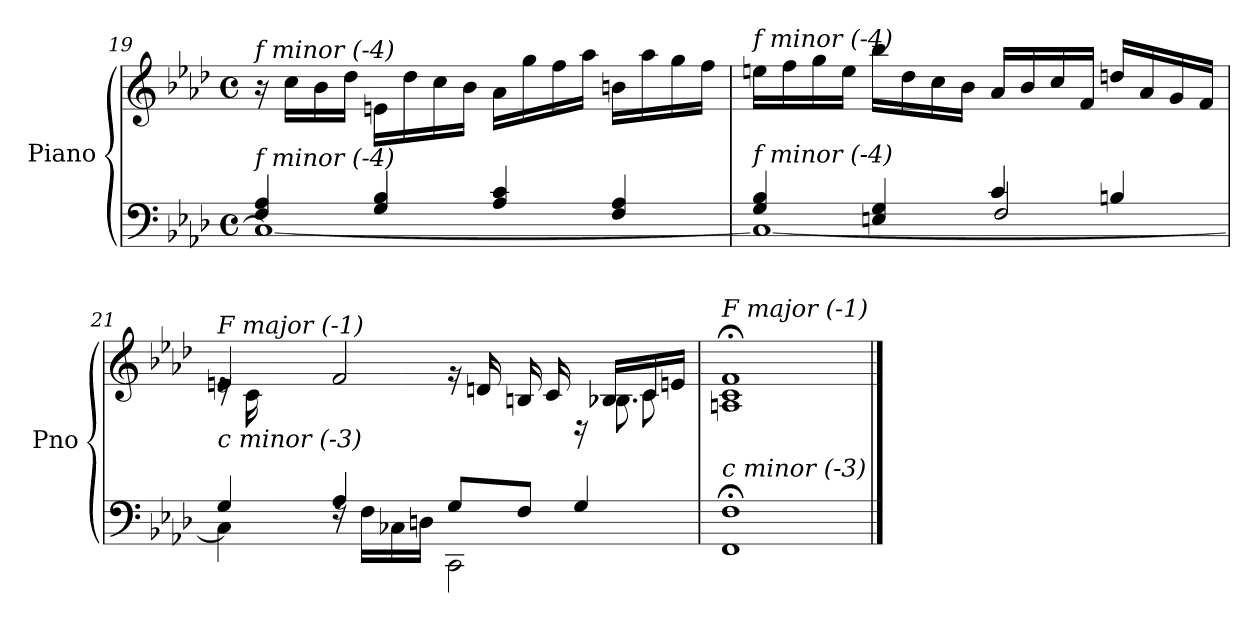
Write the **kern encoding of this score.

**kern	**kern
*part1	*part1
*staff2	*staff1
*I"Piano	*
*I'Pno	*
*clefF4	*clefG2
*k[b-e-a-d-]	*k[b-e-a-d-]
*M4/4	*M4/4
*met(c)	*met(c)
=19	=19
*^	*
!	!	!LO:TX:i:t=f minor (-4)
!LO:TX:i:t=f minor (-4)	!	!
4F/ 4A-/	1C_	16r
.	.	16cc\LL
.	.	16b-\
.	.	16dd-\JJ
4G/ 4B-/	.	16en\LL
.	.	16dd-\
.	.	16cc\
.	.	16b-\JJ
4A-/ 4c/	.	16a-\LL
.	.	16gg\
.	.	16ff\
.	.	16aa-\JJ
4F/ 4A-/	.	16bn\LL
.	.	16aa-\
.	.	16gg\
.	.	16ff\JJ
!!LO:LB:g=z
=20	=20	=20
*	*^	*^
!	!	!	!LO:TX:i:t=f minor (-4)	!
!LO:TX:i:t=f minor (-4)	!	!	!	!
4G/ 4B-/	1C_	2ryy	16een\LL	2ryy
.	.	.	16ff\	.
.	.	.	16gg\	.
.	.	.	16ee\JJ	.
4En/ 4G/	.	.	16bb-\LL	.
.	.	.	16dd-\	.
.	.	.	16cc\	.
.	.	.	16b-\JJ	.
4c/	.	2F/	16a-/LL	2ryy
.	.	.	16b-/	.
.	.	.	16cc/	.
.	.	.	16f/JJ	.
4Bn/	.	.	16ddn/LL	.
.	.	.	16a-/	.
.	.	.	16g/	.
.	.	.	16f/JJ	.
=21	=21	=21	=21	=21
*	*	*^	*	*^
!	!	!	!	!LO:TX:i:t=F major (-1)	!	!
!LO:TX:i:t=c minor (-3)	!	!	!	!	!	!
8ryy	2..ryy	4G/	4C\]	4en/	16re	2..ryy
.	.	.	.	.	16c\LL	.
16G/	.	.	.	.	8ryy	.
16B-X/JJ	.	.	.	.	.	.
4ryy	.	4A-/	16rF	2f/	4ryy	.
.	.	.	16F\LL	.	.	.
.	.	.	16C-Xi\	.	.	.
.	.	.	16Dn\JJ	.	.	.
4ryy	.	8G/L	2CC\	.	16rg	.
.	.	.	.	.	16dn/LL	.
.	.	8F/J	.	.	16Bn/	.
.	.	.	.	.	16c/JJ	.
16ryy	.	4G/	.	16rD	16ryy	.
8.ryy	.	.	.	16B-X/LL	8.B-X\	.
.	8ryy	.	.	16c/	.	8c\
.	.	.	.	16en/JJ	.	.
*v	*v	*v	*v	*	*	*
*	*v	*v	*v
=22	=22
!	!LO:TX:i:t=F major (-1)
!LO:TX:i:t=c minor (-3)	!
1FF; 1F;	1An;< 1c;< 1f;<
==	==
*-	*-
